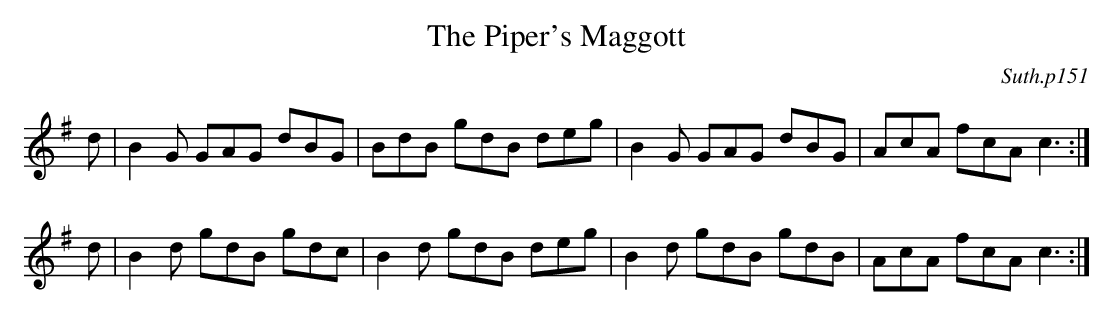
X:1
T:The Piper's Maggott
C:Suth.p151
L:1/8
K:G
d|B2G GAG dBG|BdB gdB deg|B2G GAG dBG|AcA fcA c3:|
d|B2d gdB gdc|B2d gdB deg|B2d gdB gdB|AcA fcA c3:|
